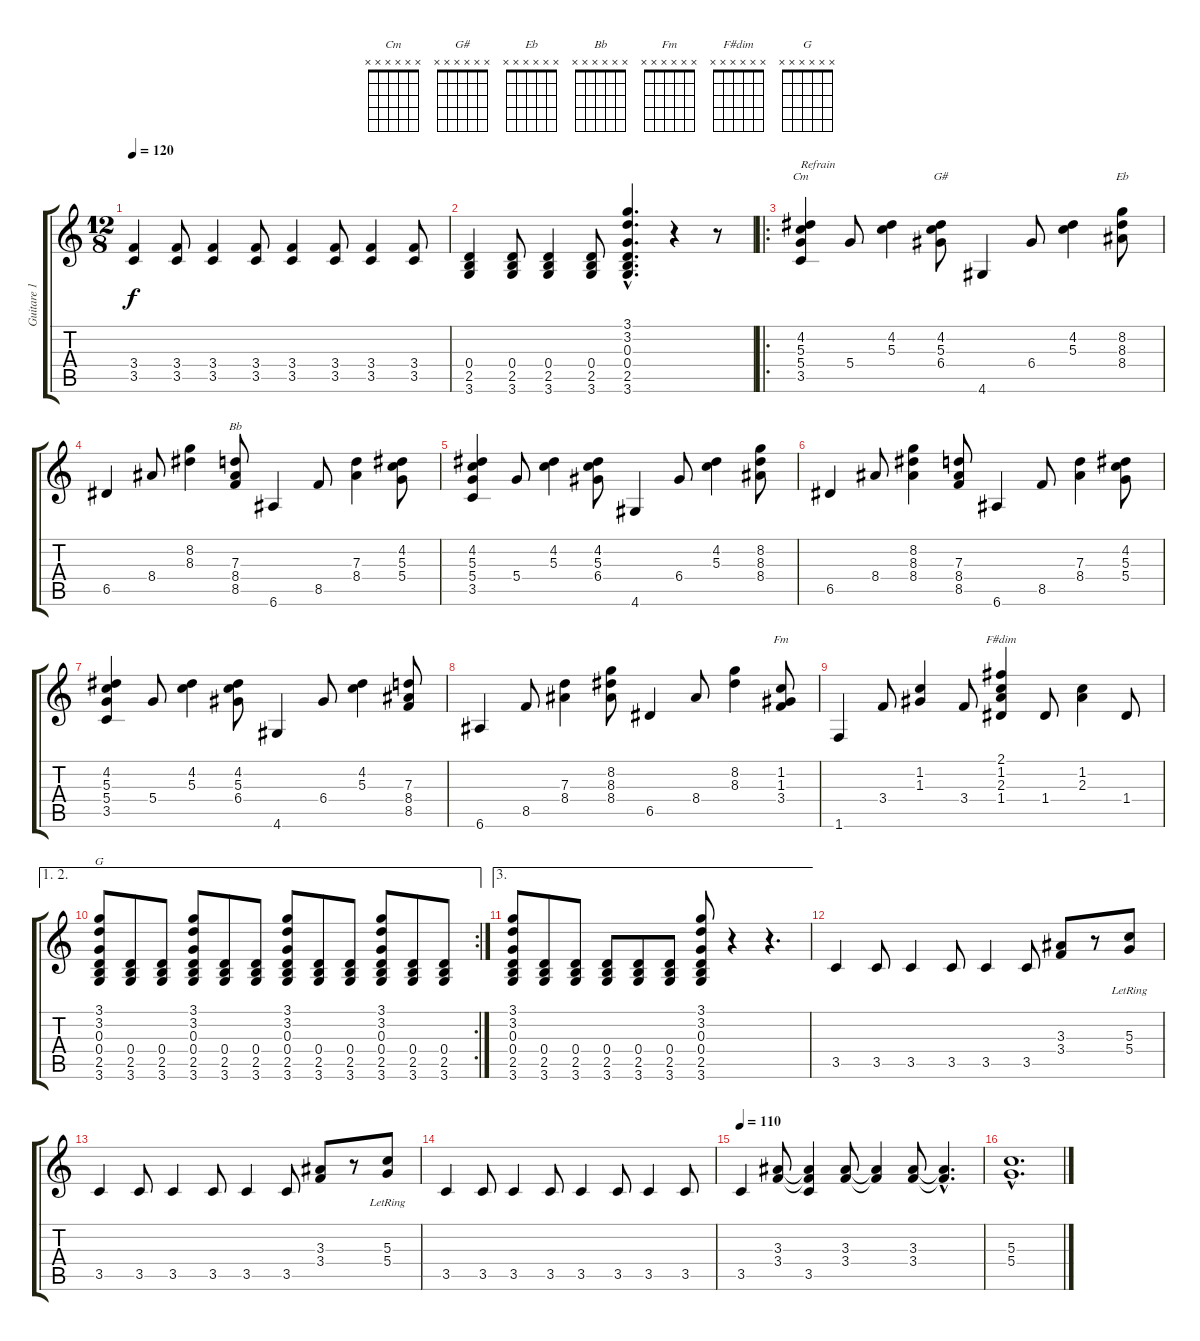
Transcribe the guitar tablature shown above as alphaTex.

\track ("Guitare 1" "Guitare 1") {instrument acousticguitarsteel}
\staff {score tabs}
\tuning (E4 B3 G3 D3 A2 E2) {hide}
\chord ("Cm" x x x x x x) {firstfret 0}
\chord ("G#" x x x x x x) {firstfret 0}
\chord ("Eb" x x x x x x) {firstfret 0}
\chord ("Bb" x x x x x x) {firstfret 0}
\chord ("Fm" x x x x x x) {firstfret 0}
\chord ("F#dim" x x x x x x) {firstfret 0}
\chord ("G" x x x x x x) {firstfret 0}
\ts (12 8)
\tempo 120
\clef g2
\ks c
(3.4 3.5).4{dy f} (3.4 3.5).8 (3.4 3.5).4 (3.4 3.5).8 (3.4 3.5).4 (3.4 3.5).8 (3.4 3.5).4 (3.4 3.5).8 |
(0.4 2.5 3.6).4 (0.4 2.5 3.6).8 (0.4 2.5 3.6).4 (0.4 2.5 3.6).8 (3.1{hac} 3.2{hac} 0.3{hac} 0.4{hac} 2.5{hac} 3.6{hac}).4{d} r.4 r.8 |
\ro
(4.2 5.3 5.4 3.5).4{ch "Cm" txt "Refrain"} 5.4.8 (4.2 5.3).4 (4.2 5.3 6.4).8{ch "G#"} 4.6.4 6.4.8 (4.2 5.3).4 (8.2 8.3 8.4).8{ch "Eb"} |
6.5.4 8.4.8 (8.2 8.3).4 (7.3 8.4 8.5).8{ch "Bb"} 6.6.4 8.5.8 (7.3 8.4).4 (4.2 5.3 5.4).8 |
(4.2 5.3 5.4 3.5).4 5.4.8 (4.2 5.3).4 (4.2 5.3 6.4).8 4.6.4 6.4.8 (4.2 5.3).4 (8.2 8.3 8.4).8 |
6.5.4 8.4.8 (8.2 8.3 8.4).4 (7.3 8.4 8.5).8 6.6.4 8.5.8 (7.3 8.4).4 (4.2 5.3 5.4).8 |
(4.2 5.3 5.4 3.5).4 5.4.8 (4.2 5.3).4 (4.2 5.3 6.4).8 4.6.4 6.4.8 (4.2 5.3).4 (7.3 8.4 8.5).8 |
6.6.4 8.5.8 (7.3 8.4).4 (8.2 8.3 8.4).8 6.5.4 8.4.8 (8.2 8.3).4 (1.2 1.3 3.4).8{ch "Fm"} |
1.6.4 3.4.8 (1.2 1.3).4 3.4.8 (2.1 1.2 2.3 1.4).4{ch "F#dim"} 1.4.8 (1.2 2.3).4 1.4.8 |
\ae (1 2)
\rc 2
(3.1 3.2 0.3 0.4 2.5 3.6).8{ch "G"} (0.4 2.5 3.6).8 (0.4 2.5 3.6).8 (3.1 3.2 0.3 0.4 2.5 3.6).8 (0.4 2.5 3.6).8 (0.4 2.5 3.6).8 (3.1 3.2 0.3 0.4 2.5 3.6).8 (0.4 2.5 3.6).8 (0.4 2.5 3.6).8 (3.1 3.2 0.3 0.4 2.5 3.6).8 (0.4 2.5 3.6).8 (0.4 2.5 3.6).8 |
\ae 3
(3.1 3.2 0.3 0.4 2.5 3.6).8 (0.4 2.5 3.6).8 (0.4 2.5 3.6).8 (0.4 2.5 3.6).8 (0.4 2.5 3.6).8 (0.4 2.5 3.6).8 (3.1 3.2 0.3 0.4 2.5 3.6).8 r.4 r.4{d} |
3.5.4 3.5.8 3.5.4 3.5.8 3.5.4 3.5.8 (3.3 3.4).8 r.8 (5.3{lr} 5.4{lr}).8 |
3.5.4 3.5.8 3.5.4 3.5.8 3.5.4 3.5.8 (3.3 3.4).8 r.8 (5.3{lr} 5.4{lr}).8 |
3.5.4 3.5.8 3.5.4 3.5.8 3.5.4 3.5.8 3.5.4 3.5.8 |
\tempo 110
3.5.4 (3.3 3.4).8 (3.3{t} 3.4{t} 3.5).4 (3.3 3.4).8 (3.3{t} 3.4{t}).4 (3.3 3.4).8 (3.3{hac t} 3.4{hac t}).4{d} |
(5.3{hac} 5.4{hac}).1{d}
